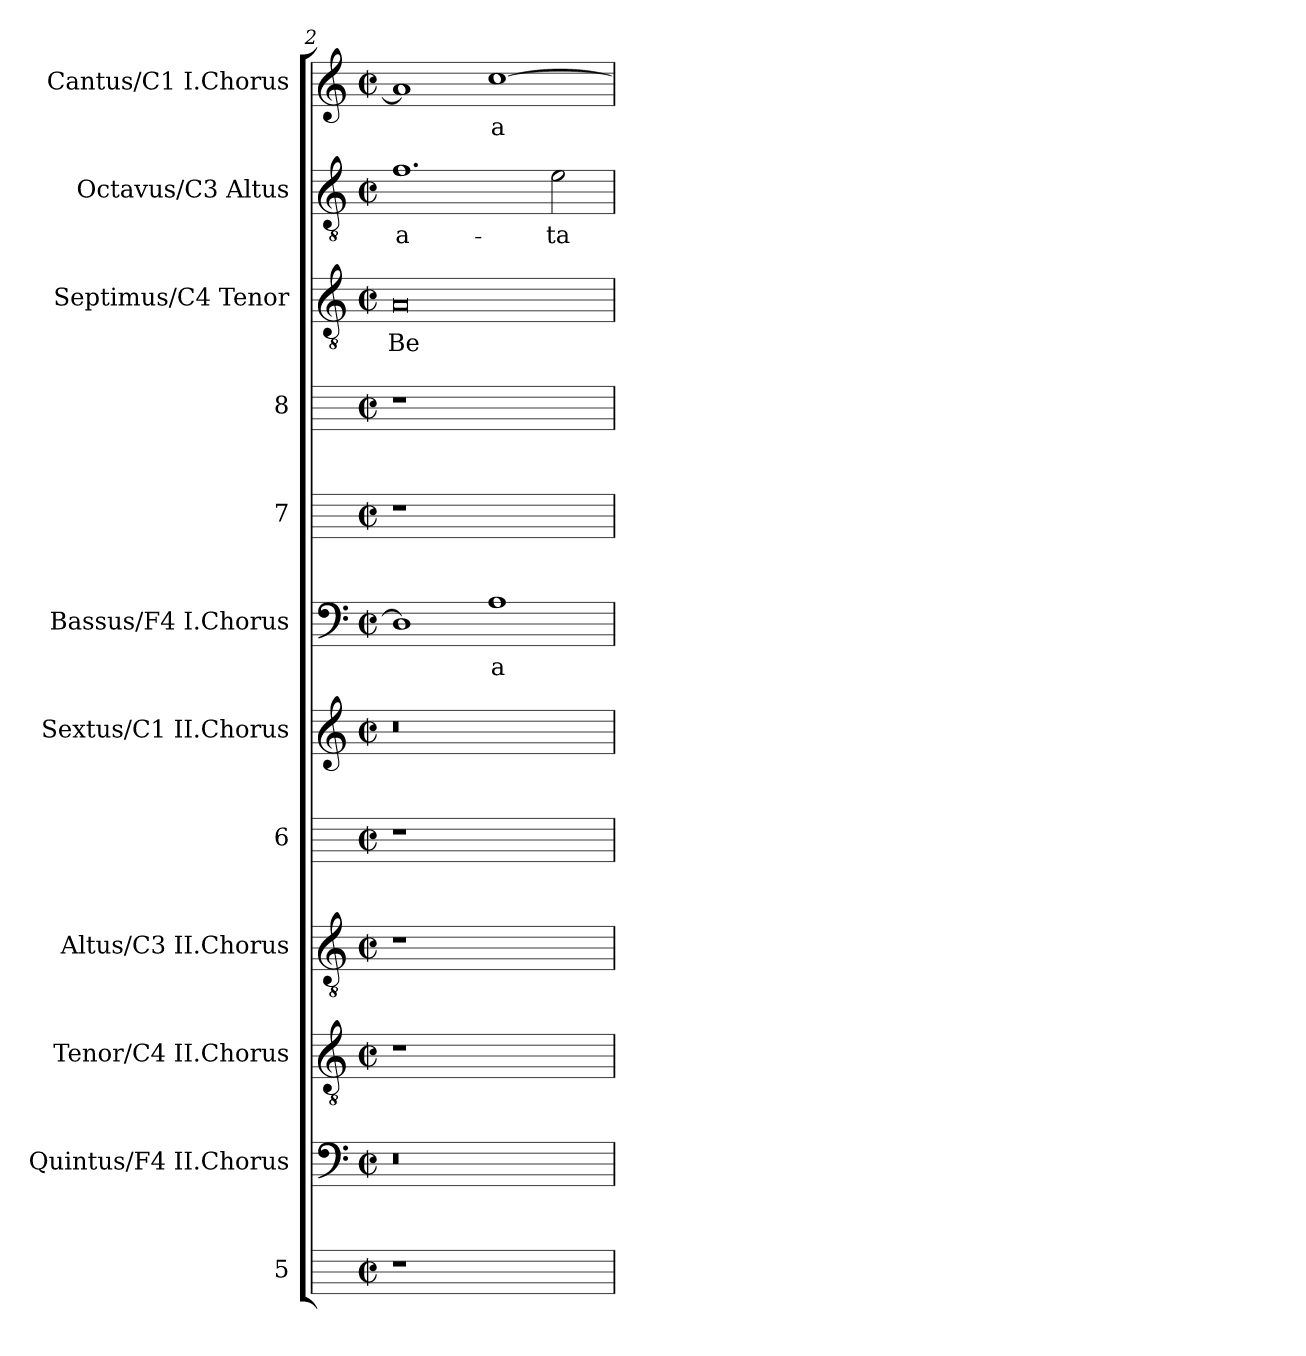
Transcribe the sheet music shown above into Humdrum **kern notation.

**kern	**kern	**kern	**kern	**kern	**kern	**kern	**text	**kern	**kern	**kern	**text	**kern	**text	**kern	**text
*part12	*part11	*part10	*part9	*part8	*part7	*part6	*part6	*part5	*part4	*part3	*part3	*part2	*part2	*part1	*part1
*staff12	*staff11	*staff10	*staff9	*staff8	*staff7	*staff6	*staff6	*staff5	*staff4	*staff3	*staff3	*staff2	*staff2	*staff1	*staff1
*I"5	*I"Quintus/F4  II.Chorus	*I"Tenor/C4  II.Chorus	*I"Altus/C3  II.Chorus	*I"6	*I"Sextus/C1  II.Chorus	*I"Bassus/F4  I.Chorus	*	*I"7	*I"8	*I"Septimus/C4  Tenor	*	*I"Octavus/C3  Altus	*	*I"Cantus/C1  I.Chorus	*
*	*	*I'T	*I'A	*	*	*I'B	*	*	*	*	*	*	*	*I'C	*
*	*clefF4	*clefGv2	*clefGv2	*	*clefG2	*clefF4	*	*	*	*clefGv2	*	*clefGv2	*	*clefG2	*
*k[]	*k[]	*k[]	*k[]	*k[]	*k[]	*k[]	*	*k[]	*k[]	*k[]	*	*k[]	*	*k[]	*
*C:	*C:	*C:	*C:	*C:	*C:	*C:	*	*C:	*C:	*C:	*	*C:	*	*C:	*
*M2/2	*M2/2	*M2/2	*M2/2	*M2/2	*M2/2	*M2/2	*	*M2/2	*M2/2	*M2/2	*	*M2/2	*	*M2/2	*
*met(c|)	*met(c|)	*met(c|)	*met(c|)	*met(c|)	*met(c|)	*met(c|)	*	*met(c|)	*met(c|)	*met(c|)	*	*met(c|)	*	*met(c|)	*
=2	=2	=2	=2	=2	=2	=2	=2	=2	=2	=2	=2	=2	=2	=2	=2
!	!	!	!	!	!	!	!LO:LY:b:cj	!	!	!	!LO:LY:b:cj	!	!LO:LY:b:cj	!	!LO:LY:b:cj
1r	0r	1r	1r	1r	0r	1D]	--	1r	1r	0A	Be-	1.f	-a-	1a]	--
!	!	!	!	!	!	!	!LO:LY:b:cj	!	!	!	!	!	!	!	!LO:LY:b:cj
1ryy	.	1ryy	1ryy	1ryy	.	1A	-a-	1ryy	1ryy	.	.	.	.	[>1cc	-a-
!	!	!	!	!	!	!	!	!	!	!	!	!	!LO:LY:b:cj	!	!
.	.	.	.	.	.	.	.	.	.	.	.	2e\	-ta	.	.
=	=	=	=	=	=	=	=	=	=	=	=	=	=	=	=
*-	*-	*-	*-	*-	*-	*-	*-	*-	*-	*-	*-	*-	*-	*-	*-
